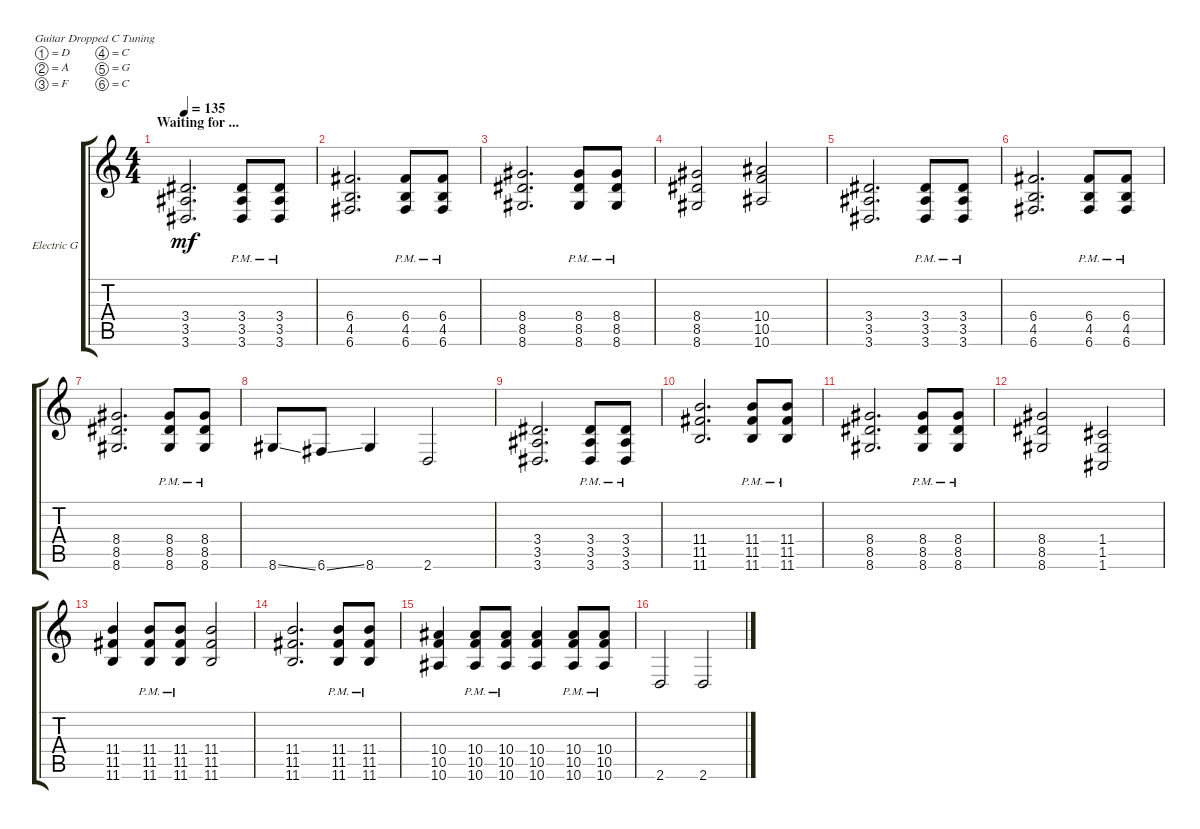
\defaultSystemsLayout 4
\bracketExtendMode groupsimilarinstruments
\firstSystemTrackNameOrientation horizontal
\otherSystemsTrackNameOrientation horizontal
\track ("Electric Guitar" "Electric G") {instrument distortionguitar}
\staff {score tabs}
\tuning (D4 A3 F3 C3 G2 C2)
\ts (4 4)
\section ("" "Waiting for ...")
\tempo 135
\clef g2
\scale
1.11728
\ks c
(3.6 3.5 3.4).2{d dy mf} (3.6{pm} 3.5{pm} 3.4{pm}).8 (3.6{pm} 3.5{pm} 3.4{pm}).8 |
\scale
0.960908 (6.6 4.5 6.4).2{d} (6.6{pm} 4.5{pm} 6.4{pm}).8 (6.6{pm} 4.5{pm} 6.4{pm}).8 |
\scale
0.960908 (8.6 8.5 8.4).2{d} (8.6{pm} 8.5{pm} 8.4{pm}).8 (8.6{pm} 8.5{pm} 8.4{pm}).8 |
\scale
0.960908 (8.6 8.5 8.4).2 (10.4 10.5 10.6).2 |
\scale
1.11728 (3.6 3.5 3.4).2{d} (3.6{pm} 3.5{pm} 3.4{pm}).8 (3.6{pm} 3.5{pm} 3.4{pm}).8 |
\scale
0.960908 (6.6 4.5 6.4).2{d} (6.6{pm} 4.5{pm} 6.4{pm}).8 (6.6{pm} 4.5{pm} 6.4{pm}).8 |
\scale
0.960908 (8.6 8.5 8.4).2{d} (8.6{pm} 8.5{pm} 8.4{pm}).8 (8.6{pm} 8.5{pm} 8.4{pm}).8 |
\scale
0.960908 8.6{ss}.8 6.6{ss}.8 8.6.4 2.6.2 |
\scale
1.11728 (3.6 3.5 3.4).2{d} (3.6{pm} 3.5{pm} 3.4{pm}).8 (3.6{pm} 3.5{pm} 3.4{pm}).8 |
\scale
0.960908 (11.6 11.5 11.4).2{d} (11.6{pm} 11.5{pm} 11.4{pm}).8 (11.6{pm} 11.5{pm} 11.4{pm}).8 |
\scale
0.960908 (8.6 8.5 8.4).2{d} (8.6{pm} 8.5{pm} 8.4{pm}).8 (8.6{pm} 8.5{pm} 8.4{pm}).8 |
\scale
0.960908 (8.5 8.6 8.4).2 (1.4 1.5 1.6).2 |
\scale
1.11728 (11.4 11.5 11.6).4 (11.4{pm} 11.5{pm} 11.6{pm}).8 (11.4{pm} 11.5{pm} 11.6{pm}).8 (11.4 11.5 11.6).2 |
\scale
0.960908 (11.6 11.5 11.4).2{d} (11.6{pm} 11.5{pm} 11.4{pm}).8 (11.6{pm} 11.5{pm} 11.4{pm}).8 |
\scale
0.960908 (10.4 10.5 10.6).4 (10.4{pm} 10.5{pm} 10.6{pm}).8 (10.4{pm} 10.5{pm} 10.6{pm}).8 (10.4 10.5 10.6).4 (10.4{pm} 10.5{pm} 10.6{pm}).8 (10.4{pm} 10.5{pm} 10.6{pm}).8 |
\scale
0.960908 2.6.2 2.6.2
